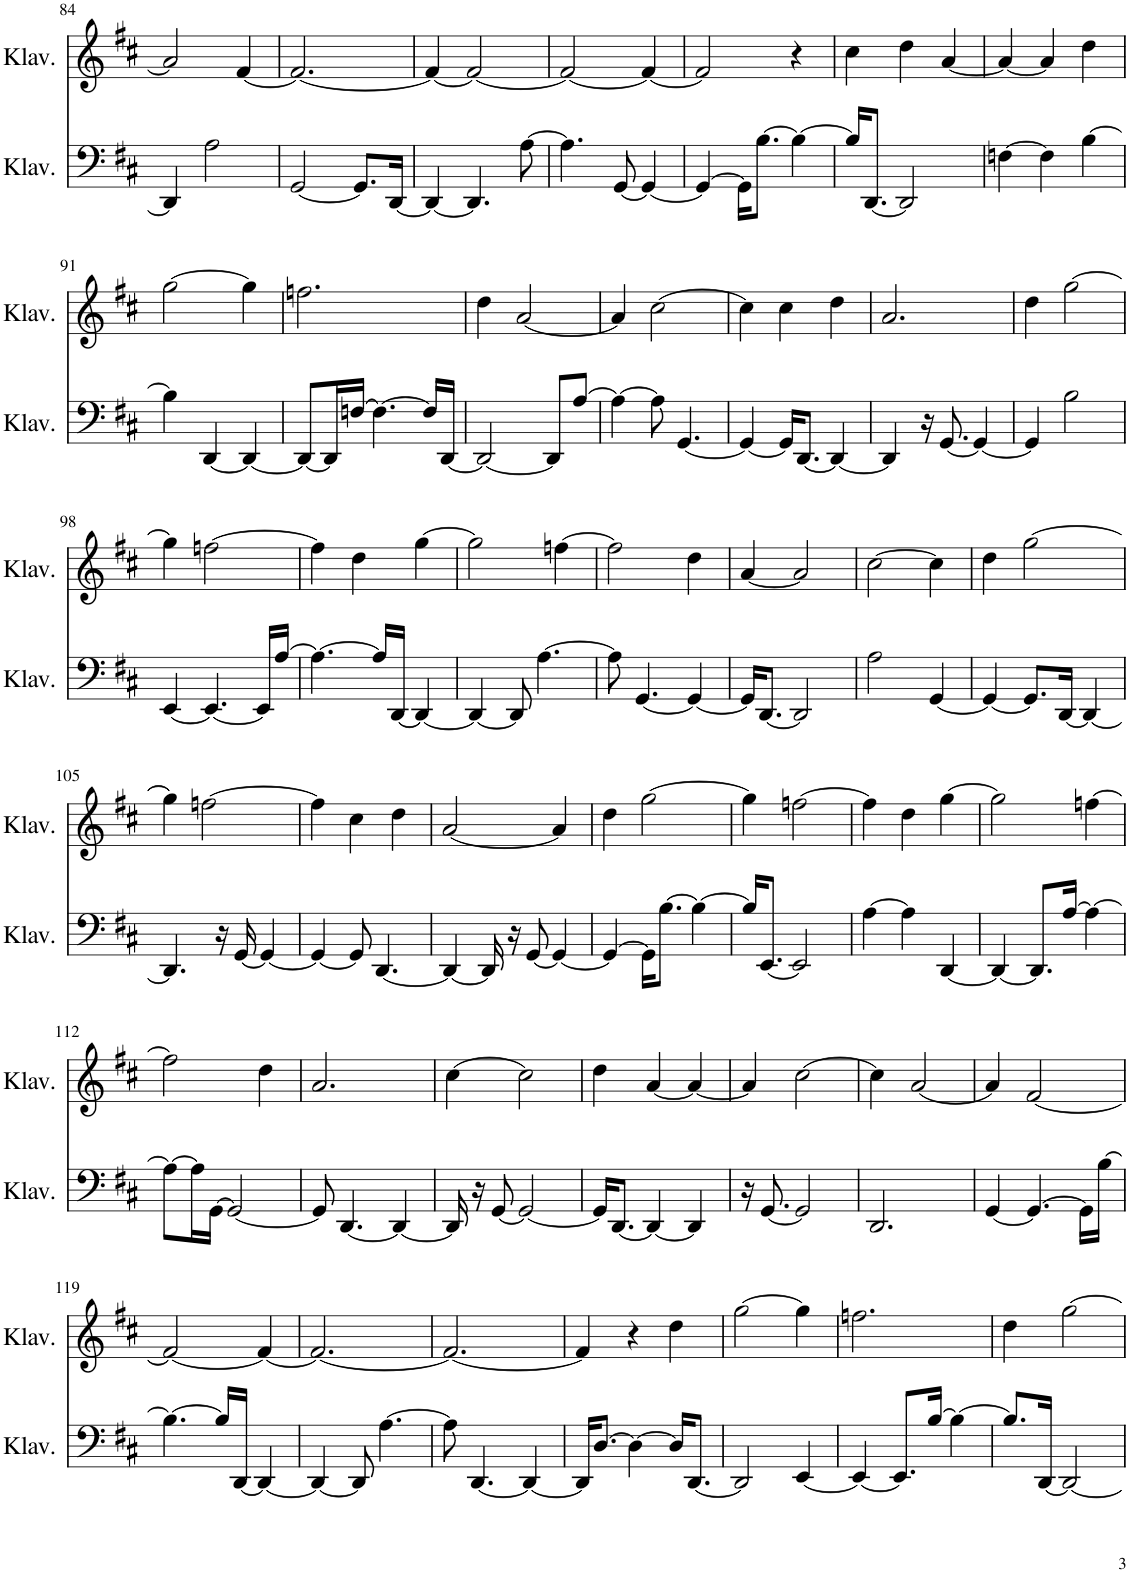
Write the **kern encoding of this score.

**kern	**kern
*part2	*part1
*staff2	*staff1
*I"Klavier	*I"Klavier
*I'Klav.	*I'Klav.
!!LO:PB:g=z
*clefF4	*clefG2
*k[f#c#]	*k[f#c#]
*M3/4	*M3/4
=84	=84
4DD/]	2a/]
2A\	.
.	[4f#/
=85	=85
[2GG/	2.f#/_
8.GG/L]	.
[16DD/Jk	.
=86	=86
4DD/_	4f#/_
4.DD/]	2f#/_
[8A\	.
=87	=87
4.A\]	2f#/_
[8GG/	.
4GG/_	4f#/_
=88	=88
4GG/_	2f#/]
16GG\KL]	.
[8.B\J	.
4B\_	4r
=89	=89
16B/KL]	4cc#\
[8.DD/J	.
2DD/]	4dd\
.	[4a/
=90	=90
[4Fn\	4a/_
4F\]	4a/]
[4B\	4dd\
!!LO:LB:g=z
=91	=91
4B\]	[2gg\
[4DD/	.
4DD/_	4gg\]
=92	=92
8DD/L_	2.ffn\
16DD/L]	.
[16Fn/JJ	.
4.F\_	.
16F/LL]	.
[16DD/JJ	.
=93	=93
2DD/_	4dd\
.	[2a/
8DD/L]	.
[8A/J	.
=94	=94
4A\_	4a/]
8A\]	[2cc#\
[4.GG/	.
=95	=95
4GG/_	4cc#\]
16GG/KL]	4cc#\
[8.DD/J	.
4DD/_	4dd\
=96	=96
4DD/]	2.a/
16r	.
[8.GG/	.
4GG/_	.
=97	=97
4GG/]	4dd\
2B\	[2gg\
!!LO:LB:g=z
=98	=98
[4EE/	4gg\]
4.EE/_	[2ffn\
16EE/LL]	.
[16A/JJ	.
=99	=99
4.A\_	4ff\]
.	4dd\
16A/LL]	.
[16DD/JJ	.
4DD/_	[4gg\
=100	=100
4DD/_	2gg\]
8DD/]	.
[4.A\	.
.	[4ffn\
=101	=101
8A\]	2ff\]
[4.GG/	.
4GG/_	4dd\
=102	=102
16GG/KL]	[4a/
[8.DD/J	.
2DD/]	2a/]
=103	=103
2A\	[2cc#\
[4GG/	4cc#\]
=104	=104
4GG/_	4dd\
8.GG/L]	[2gg\
[16DD/Jk	.
4DD/_	.
!!LO:LB:g=z
=105	=105
4.DD/]	4gg\]
.	[2ffn\
16r	.
[16GG/	.
4GG/_	.
=106	=106
4GG/_	4ff\]
8GG/]	4cc#\
[4.DD/	.
.	4dd\
=107	=107
4DD/_	[2a/
16DD/]	.
16r	.
[8GG/	.
4GG/_	4a/]
=108	=108
4GG/_	4dd\
16GG\KL]	[2gg\
[8.B\J	.
4B\_	.
=109	=109
16B/KL]	4gg\]
[8.EE/J	.
2EE/]	[2ffn\
=110	=110
[4A\	4ff\]
4A\]	4dd\
[4DD/	[4gg\
=111	=111
4DD/_	2gg\]
8.DD/L]	.
[16A/Jk	.
4A\_	[4ffn\
!!LO:LB:g=z
=112	=112
8A\L_	2ff\]
16A\L]	.
[16GG\JJ	.
2GG/_	.
.	4dd\
=113	=113
8GG/]	2.a/
[4.DD/	.
4DD/_	.
=114	=114
16DD/]	[4cc#\
16r	.
[8GG/	.
2GG/_	2cc#\]
=115	=115
16GG/KL]	4dd\
[8.DD/J	.
4DD/_	[4a/
4DD/]	4a/_
=116	=116
16r	4a/]
[8.GG/	.
2GG/]	[2cc#\
=117	=117
2.DD/	4cc#\]
.	[2a/
=118	=118
[4GG/	4a/]
4.GG/_	[2f#/
16GG\LL]	.
[16B\JJ	.
!!LO:LB:g=z
=119	=119
4.B\_	2f#/_
16B/LL]	.
[16DD/JJ	.
4DD/_	4f#/_
=120	=120
4DD/_	2.f#/_
8DD/]	.
[4.A\	.
=121	=121
8A\]	2.f#/_
[4.DD/	.
4DD/_	.
=122	=122
16DD/KL]	4f#/]
[8.D/J	.
4D\_	4r
16D/KL]	4dd\
[8.DD/J	.
=123	=123
2DD/]	[2gg\
[4EE/	4gg\]
=124	=124
4EE/_	2.ffn\
8.EE/L]	.
[16B/Jk	.
4B\_	.
=125	=125
8.B/L]	4dd\
[16DD/Jk	.
2DD/_	[2gg\
=	=
*-	*-
